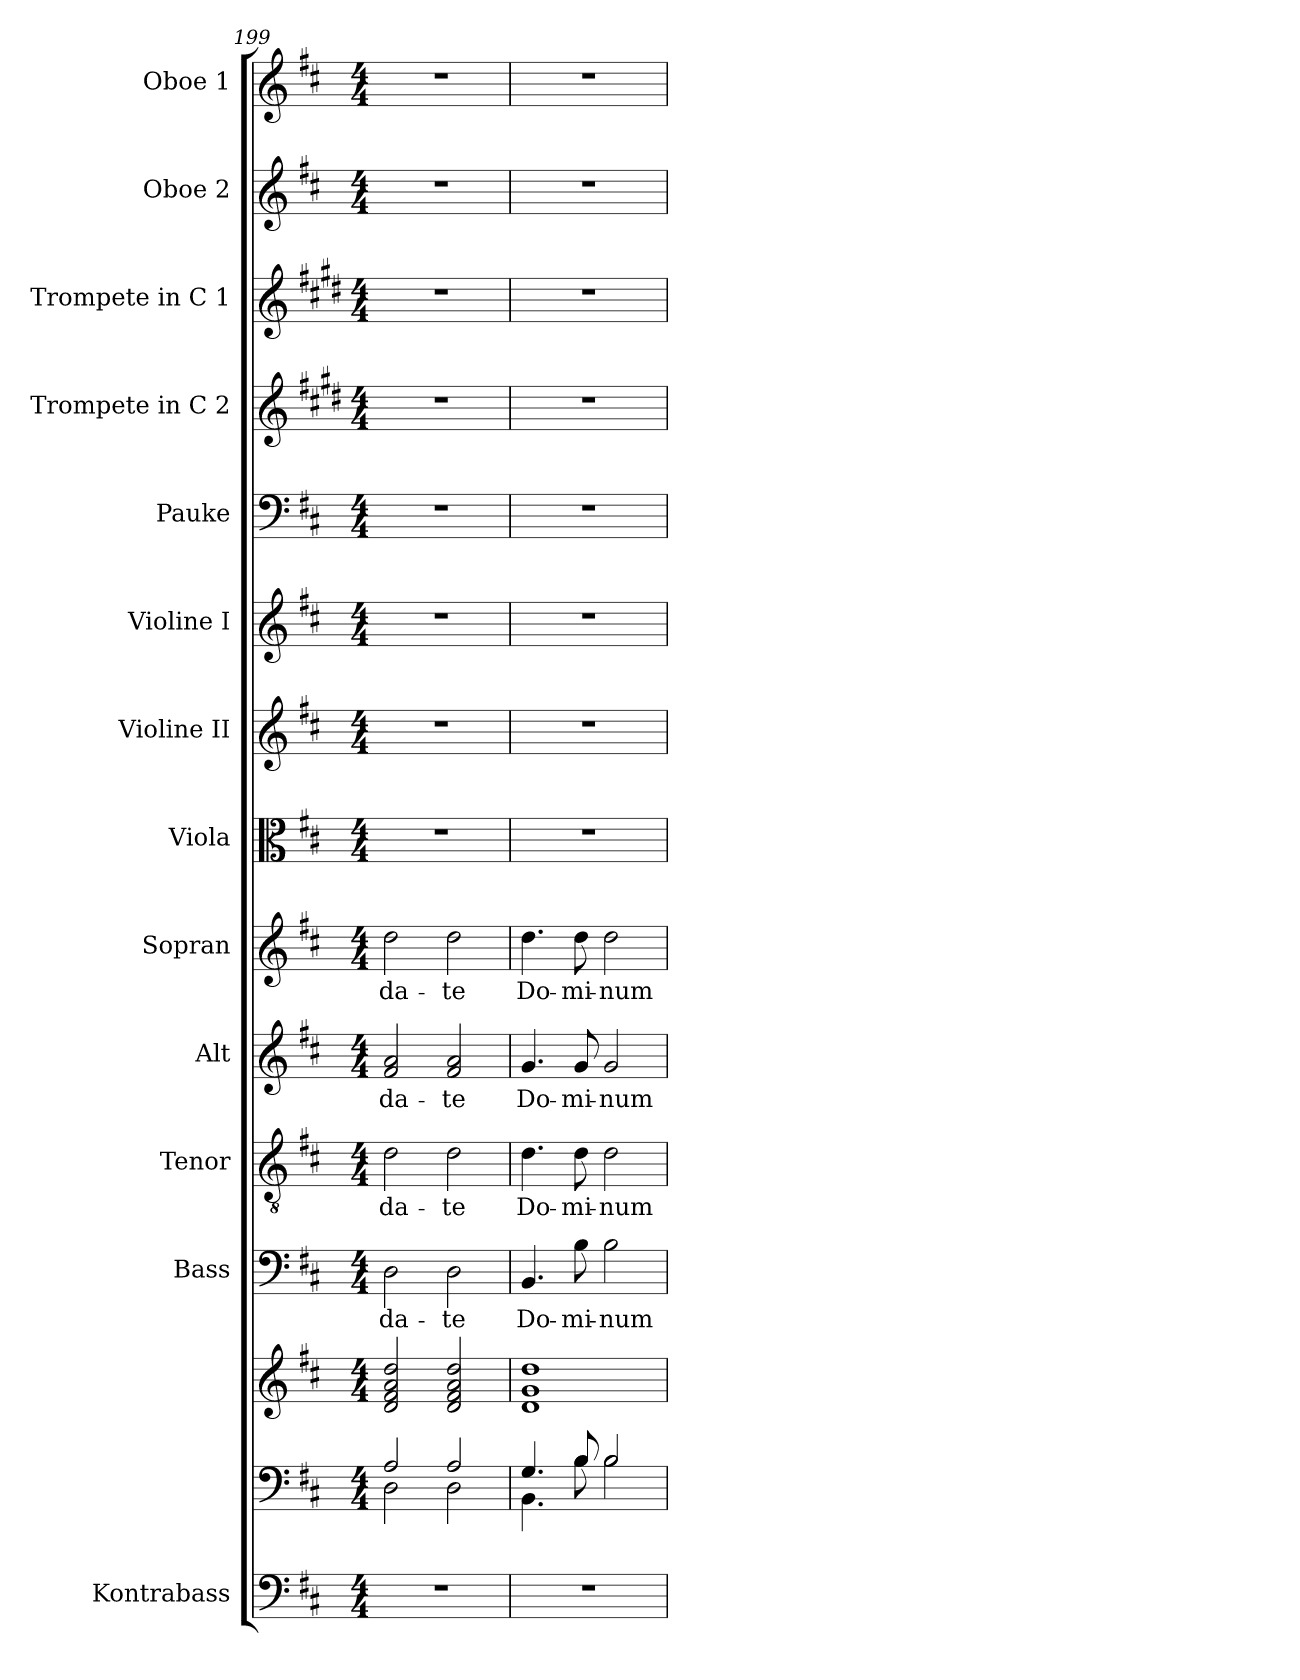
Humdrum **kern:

**kern	**kern	**kern	**kern	**text	**kern	**text	**kern	**text	**kern	**text	**kern	**kern	**kern	**kern	**kern	**kern	**kern	**kern
*part14	*part13	*part13	*part12	*part12	*part11	*part11	*part10	*part10	*part9	*part9	*part8	*part7	*part6	*part5	*part4	*part3	*part2	*part1
*staff15	*staff14	*staff13	*staff12	*staff12	*staff11	*staff11	*staff10	*staff10	*staff9	*staff9	*staff8	*staff7	*staff6	*staff5	*staff4	*staff3	*staff2	*staff1
*I"Kontrabass	*	*	*I"Bass	*	*I"Tenor	*	*I"Alt	*	*I"Sopran	*	*I"Viola	*I"Violine II	*I"Violine I	*I"Pauke	*I"Trompete in C 2	*I"Trompete in C 1	*I"Oboe 2	*I"Oboe 1
*I'Kb.	*	*	*I'B	*	*I'T	*	*I'A	*	*I'S	*	*I'Vla.	*I'Vl. II	*I'Vl. I	*I'Pk.	*	*	*I'Ob. 2	*I'Ob. 1
*clefF4	*clefF4	*clefG2	*clefF4	*	*clefGv2	*	*clefG2	*	*clefG2	*	*clefC3	*clefG2	*clefG2	*clefF4	*clefG2	*clefG2	*clefG2	*clefG2
*ITrd7c12	*	*	*	*	*	*	*	*	*	*	*	*	*	*	*ITrd1c2	*ITrd1c2	*	*
*k[f#c#]	*k[f#c#]	*k[f#c#]	*k[f#c#]	*	*k[f#c#]	*	*k[f#c#]	*	*k[f#c#]	*	*k[f#c#]	*k[f#c#]	*k[f#c#]	*k[f#c#]	*k[f#c#]	*k[f#c#]	*k[f#c#]	*k[f#c#]
*D:	*D:	*D:	*D:	*	*D:	*	*D:	*	*D:	*	*D:	*D:	*D:	*D:	*D:	*D:	*D:	*D:
*M4/4	*M4/4	*M4/4	*M4/4	*	*M4/4	*	*M4/4	*	*M4/4	*	*M4/4	*M4/4	*M4/4	*M4/4	*M4/4	*M4/4	*M4/4	*M4/4
=199	=199	=199	=199	=199	=199	=199	=199	=199	=199	=199	=199	=199	=199	=199	=199	=199	=199	=199
*	*^	*	*	*	*	*	*	*	*	*	*	*	*	*	*	*	*	*
!	!	!	!	!	!LO:LY:b	!	!LO:LY:b	!	!LO:LY:b	!	!LO:LY:b	!	!	!	!	!	!	!	!
1r	2A/	2D\	2d/ 2f#/ 2a/ 2dd/	2D\	-da-	2d\	-da-	2f#/ 2a/	-da-	2dd\	-da-	1r	1r	1r	1r	1r	1r	1r	1r
!	!	!	!	!	!LO:LY:b	!	!LO:LY:b	!	!LO:LY:b	!	!LO:LY:b	!	!	!	!	!	!	!	!
.	2A/	2D\	2d/ 2f#/ 2a/ 2dd/	2D\	-te	2d\	-te	2f#/ 2a/	-te	2dd\	-te	.	.	.	.	.	.	.	.
=200	=200	=200	=200	=200	=200	=200	=200	=200	=200	=200	=200	=200	=200	=200	=200	=200	=200	=200	=200
!	!	!	!	!	!LO:LY:b	!	!LO:LY:b	!	!LO:LY:b	!	!LO:LY:b	!	!	!	!	!	!	!	!
1r	4.G/	4.BB\	1d 1g 1dd	4.BB/	Do-	4.d\	Do-	4.g/	Do-	4.dd\	Do-	1r	1r	1r	1r	1r	1r	1r	1r
!	!	!	!	!	!LO:LY:b	!	!LO:LY:b	!	!LO:LY:b	!	!LO:LY:b	!	!	!	!	!	!	!	!
.	8B/	8B\	.	8B\	-mi-	8d\	-mi-	8g/	-mi-	8dd\	-mi-	.	.	.	.	.	.	.	.
!	!	!	!	!	!LO:LY:b	!	!LO:LY:b	!	!LO:LY:b	!	!LO:LY:b	!	!	!	!	!	!	!	!
.	2B/	2B\	.	2B\	-num	2d\	-num	2g/	-num	2dd\	-num	.	.	.	.	.	.	.	.
*	*v	*v	*	*	*	*	*	*	*	*	*	*	*	*	*	*	*	*	*
=	=	=	=	=	=	=	=	=	=	=	=	=	=	=	=	=	=	=
*-	*-	*-	*-	*-	*-	*-	*-	*-	*-	*-	*-	*-	*-	*-	*-	*-	*-	*-
